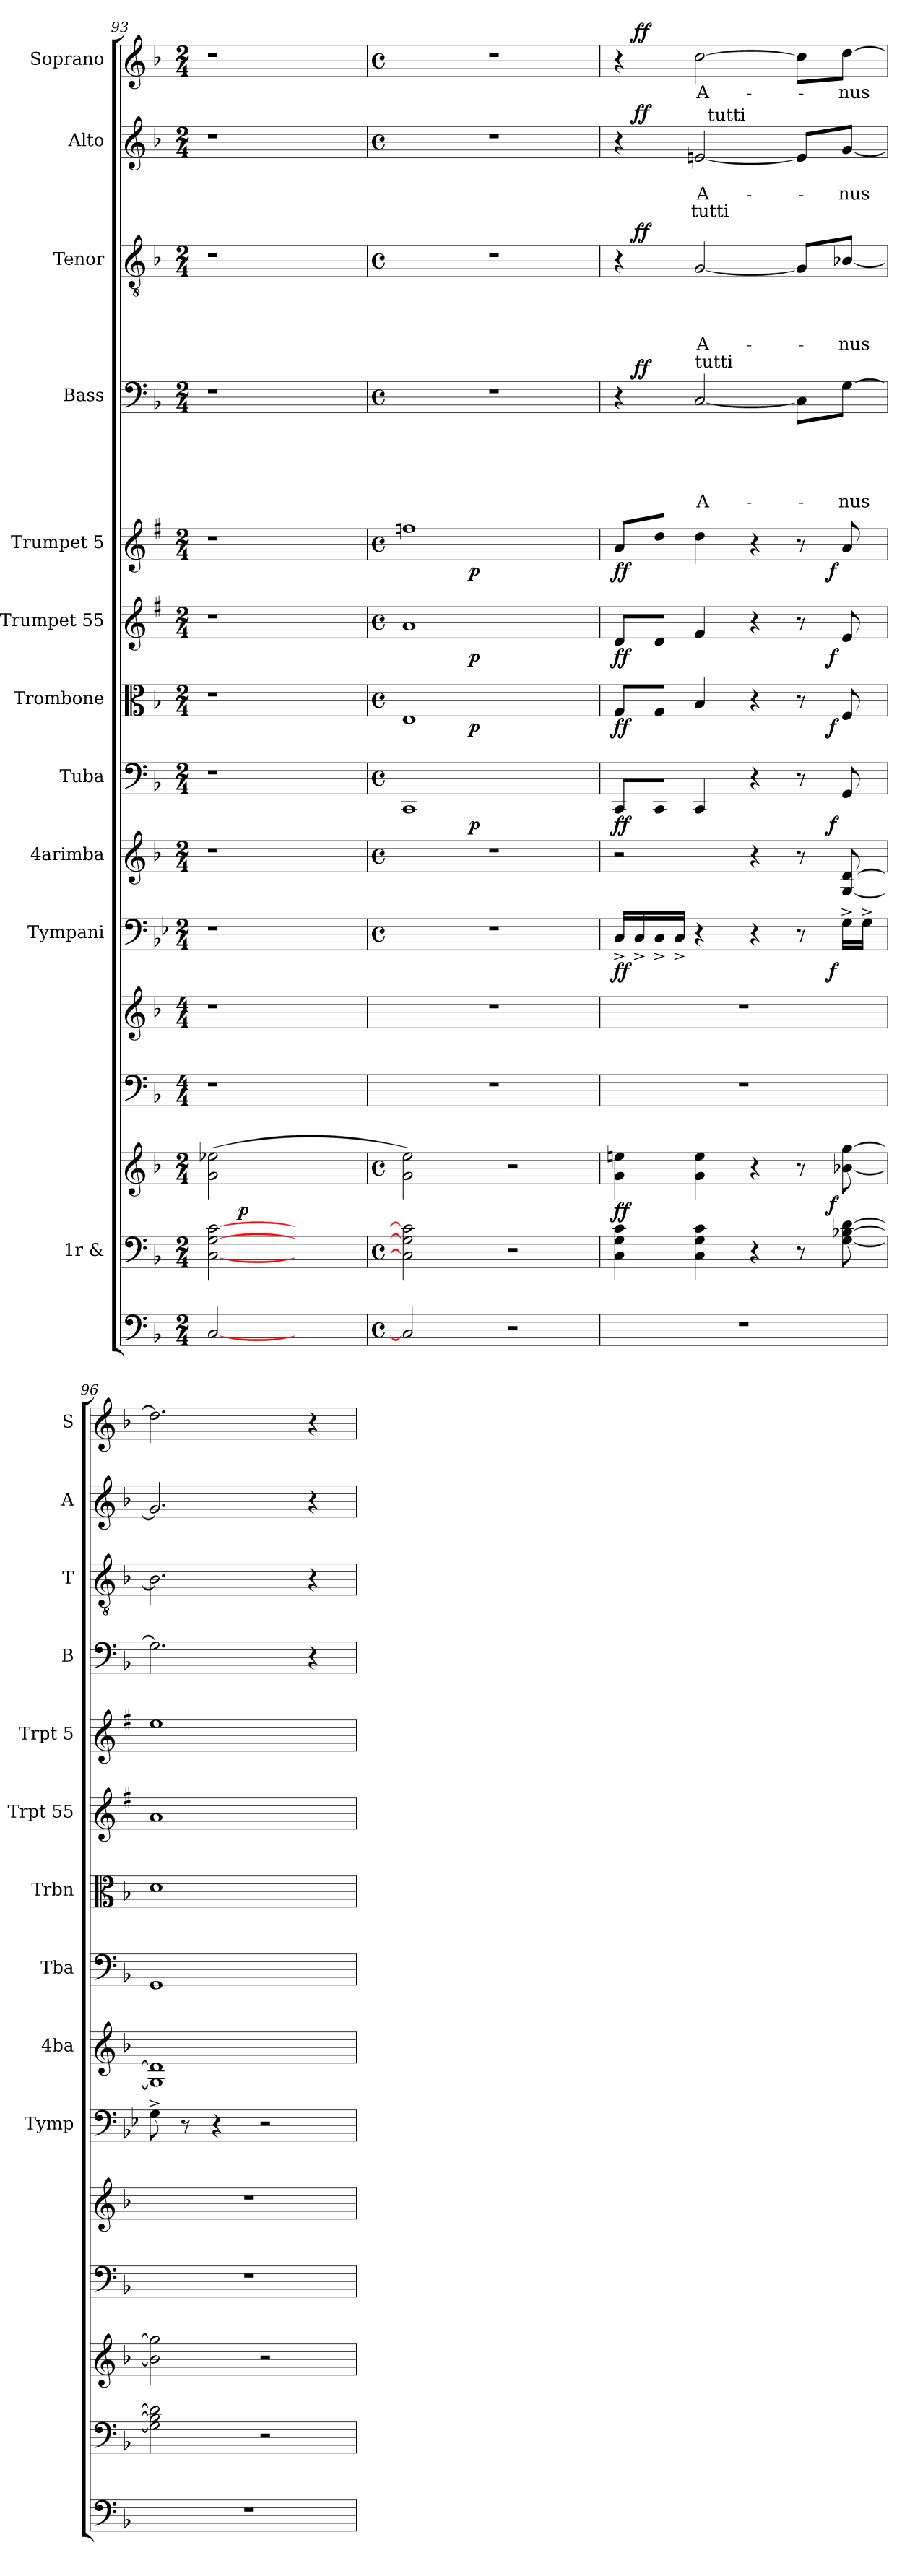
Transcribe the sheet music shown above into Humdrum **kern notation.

**kern	**kern	**kern	**dynam	**kern	**kern	**kern	**dynam	**kern	**kern	**dynam	**kern	**dynam	**kern	**dynam	**kern	**dynam	**kern	**text	**text	**text	**text	**text	**dynam	**kern	**text	**text	**text	**text	**dynam	**kern	**text	**text	**text	**dynam	**kern	**text	**dynam
*part14	*part13	*part13	*part13	*part12	*part11	*part10	*part10	*part9	*part8	*part8	*part7	*part7	*part6	*part6	*part5	*part5	*part4	*part4	*part4	*part4	*part4	*part4	*part4	*part3	*part3	*part3	*part3	*part3	*part3	*part2	*part2	*part2	*part2	*part2	*part1	*part1	*part1
*staff15	*staff14	*staff13	*staff13/14	*staff12	*staff11	*staff10	*staff10	*staff9	*staff8	*staff8	*staff7	*staff7	*staff6	*staff6	*staff5	*staff5	*staff4	*staff4	*staff4	*staff4	*staff4	*staff4	*staff4	*staff3	*staff3	*staff3	*staff3	*staff3	*staff3	*staff2	*staff2	*staff2	*staff2	*staff2	*staff1	*staff1	*staff1
*	*I"1r &	*	*	*	*	*I"Tympani	*	*I"4arimba	*I"Tuba	*	*I"Trombone	*	*I"Trumpet 55	*	*I"Trumpet 5	*	*I"Bass	*	*	*	*	*	*	*I"Tenor	*	*	*	*	*	*I"Alto	*	*	*	*	*I"Soprano	*	*
*	*	*	*	*	*	*I'Tymp	*	*I'4ba	*I'Tba	*	*I'Trbn	*	*I'Trpt 55	*	*I'Trpt 5	*	*I'B	*	*	*	*	*	*	*I'T	*	*	*	*	*	*I'A	*	*	*	*	*I'S	*	*
*clefF4	*clefF4	*clefG2	*	*clefF4	*clefG2	*clefF4	*	*clefG2	*clefF4	*	*clefC3	*	*clefG2	*	*clefG2	*	*clefF4	*	*	*	*	*	*	*clefGv2	*	*	*	*	*	*clefG2	*	*	*	*	*clefG2	*	*
*	*	*	*	*	*	*	*	*	*	*	*	*	*ITrd1c2	*	*ITrd1c2	*	*	*	*	*	*	*	*	*	*	*	*	*	*	*	*	*	*	*	*	*	*
*k[b-]	*k[b-]	*k[b-]	*	*k[b-]	*k[b-]	*k[b-e-]	*	*k[b-]	*k[b-]	*	*k[b-]	*	*k[b-]	*	*k[b-]	*	*k[b-]	*	*	*	*	*	*	*k[b-]	*	*	*	*	*	*k[b-]	*	*	*	*	*k[b-]	*	*
*F:	*F:	*F:	*	*F:	*F:	*B-:	*	*F:	*F:	*	*F:	*	*F:	*	*F:	*	*F:	*	*	*	*	*	*	*F:	*	*	*	*	*	*F:	*	*	*	*	*F:	*	*
*M2/4	*M2/4	*M2/4	*	*M4/4	*M4/4	*M2/4	*	*M2/4	*M2/4	*	*M2/4	*	*M2/4	*	*M2/4	*	*M2/4	*	*	*	*	*	*	*M2/4	*	*	*	*	*	*M2/4	*	*	*	*	*M2/4	*	*
=93	=93	=93	=93	=93	=93	=93	=93	=93	=93	=93	=93	=93	=93	=93	=93	=93	=93	=93	=93	=93	=93	=93	=93	=93	=93	=93	=93	=93	=93	=93	=93	=93	=93	=93	=93	=93	=93
!	!	!	!	!	!	!LO:N:vis=1	!	!LO:N:vis=1	!LO:N:vis=1	!	!LO:N:vis=1	!	!LO:N:vis=1	!	!LO:N:vis=1	!	!LO:N:vis=1	!	!	!	!	!	!	!LO:N:vis=1	!	!	!	!	!	!LO:N:vis=1	!	!	!	!	!LO:N:vis=1	!	!
*	*^	*	*	*	*	*	*	*	*	*	*	*	*	*	*	*	*	*	*	*	*	*	*	*	*	*	*	*	*	*	*	*	*	*	*	*	*
[<2C/	[<2C\ [>2G\ [>2c\	8ryy	(>2g\ 2ee-X\	.	1r	1r	2r	.	2r	2r	.	2r	.	2r	.	2r	.	2r	.	.	.	.	.	.	2r	.	.	.	.	.	2r	.	.	.	.	2r	.	.
!	!	!	!	!LO:DY:a=2	!	!	!	!	!	!	!	!	!	!	!	!	!	!	!	!	!	!	!	!	!	!	!	!	!	!	!	!	!	!	!	!	!	!
.	.	2..ryy	.	p	.	.	.	.	.	.	.	.	.	.	.	.	.	.	.	.	.	.	.	.	.	.	.	.	.	.	.	.	.	.	.	.	.	.
2ryy	2ryy	.	2ryy	.	.	.	2ryy	.	2ryy	2ryy	.	2ryy	.	2ryy	.	2ryy	.	2ryy	.	.	.	.	.	.	2ryy	.	.	.	.	.	2ryy	.	.	.	.	2ryy	.	.
*	*v	*v	*	*	*	*	*	*	*	*	*	*	*	*	*	*	*	*	*	*	*	*	*	*	*	*	*	*	*	*	*	*	*	*	*	*	*	*
!!LO:PB:g=z
=94	=94	=94	=94	=94	=94	=94	=94	=94	=94	=94	=94	=94	=94	=94	=94	=94	=94	=94	=94	=94	=94	=94	=94	=94	=94	=94	=94	=94	=94	=94	=94	=94	=94	=94	=94	=94	=94
*M4/4	*M4/4	*M4/4	*	*	*	*M4/4	*	*M4/4	*M4/4	*	*M4/4	*	*M4/4	*	*M4/4	*	*M4/4	*	*	*	*	*	*	*M4/4	*	*	*	*	*	*M4/4	*	*	*	*	*M4/4	*	*
*met(c)	*met(c)	*met(c)	*	*	*	*met(c)	*	*met(c)	*met(c)	*	*met(c)	*	*met(c)	*	*met(c)	*	*met(c)	*	*	*	*	*	*	*met(c)	*	*	*	*	*	*met(c)	*	*	*	*	*met(c)	*	*
*	*	*	*	*	*	*	*	*	*^	*	*^	*	*^	*	*^	*	*	*	*	*	*	*	*	*	*	*	*	*	*	*	*	*	*	*	*	*	*
2C/]	2C\] 2G\] 2c\]	2g\ 2ee\)	.	1r	1r	1r	.	1r	1CC	4ryy	.	1E	4ryy	.	1g	4ryy	.	1ee-X	4ryy	.	1r	.	.	.	.	.	.	1r	.	.	.	.	.	1r	.	.	.	.	1r	.	.
.	.	.	.	.	.	.	.	.	.	16ryy	.	.	16ryy	.	.	16ryy	.	.	16ryy	.	.	.	.	.	.	.	.	.	.	.	.	.	.	.	.	.	.	.	.	.	.
!	!	!	!	!	!	!	!	!	!	!	!LO:DY:b	!	!	!LO:DY:b	!	!	!LO:DY:b	!	!	!LO:DY:b	!	!	!	!	!	!	!	!	!	!	!	!	!	!	!	!	!	!	!	!	!
.	.	.	.	.	.	.	.	.	.	2ryy	p	.	2ryy	p	.	2ryy	p	.	2ryy	p	.	.	.	.	.	.	.	.	.	.	.	.	.	.	.	.	.	.	.	.	.
2r	2r	2r	.	.	.	.	.	.	.	.	.	.	.	.	.	.	.	.	.	.	.	.	.	.	.	.	.	.	.	.	.	.	.	.	.	.	.	.	.	.	.
.	.	.	.	.	.	.	.	.	.	8.ryy	.	.	8.ryy	.	.	8.ryy	.	.	8.ryy	.	.	.	.	.	.	.	.	.	.	.	.	.	.	.	.	.	.	.	.	.	.
=95	=95	=95	=95	=95	=95	=95	=95	=95	=95	=95	=95	=95	=95	=95	=95	=95	=95	=95	=95	=95	=95	=95	=95	=95	=95	=95	=95	=95	=95	=95	=95	=95	=95	=95	=95	=95	=95	=95	=95	=95	=95
!	!	!	!LO:DY:a=2	!	!	!	!LO:DY:b	!	!	!	!LO:DY:b	!	!	!LO:DY:b	!	!	!LO:DY:b	!	!	!LO:DY:b	!	!	!	!	!	!	!	!	!	!	!	!	!	!	!	!	!	!	!	!	!
*	*^	*	*	*	*	*^	*	*	*	*	*	*	*	*	*	*	*	*	*	*	*^	*	*	*	*	*	*	*^	*	*	*	*	*	*^	*	*	*	*	*^	*	*
*	*	*	*	*	*	*	*	*	*	*	*	*	*	*	*	*	*	*	*	*	*	*	*	*	*	*	*	*	*	*	*	*	*	*	*	*	*	*	*^	*	*	*	*	*	*	*	*
1r	4C\ 4G\ 4c\	2ryy	4g\ 4een\	ff	1r	1r	16C^</LL	2ryy	ff	2r	8CC/L	2ryy	ff	8G/L	2ryy	ff	8c/L	2ryy	ff	8g/L	2ryy	ff	4r	16ryy	.	.	.	.	.	.	4r	16ryy	.	.	.	.	.	4r	16ryy	4ryy	.	.	.	.	4r	16ryy	.	.
!	!	!	!	!	!	!	!	!	!	!	!	!	!	!	!	!	!	!	!	!	!	!	!	!	!	!	!	!	!	!LO:DY:a	!	!	!	!	!	!	!LO:DY:a	!	!	!	!	!	!	!LO:DY:a	!	!	!	!LO:DY:a
.	.	.	.	.	.	.	16C^</	.	.	.	.	.	.	.	.	.	.	.	.	.	.	.	.	2...ryy	.	.	.	.	.	ff	.	2...ryy	.	.	.	.	ff	.	2...ryy	.	.	.	.	ff	.	2...ryy	.	ff
.	.	.	.	.	.	.	16C^</	.	.	.	8CC/J	.	.	8G/J	.	.	8c/J	.	.	8cc/J	.	.	.	.	.	.	.	.	.	.	.	.	.	.	.	.	.	.	.	.	.	.	.	.	.	.	.	.
.	.	.	.	.	.	.	16C^</JJ	.	.	.	.	.	.	.	.	.	.	.	.	.	.	.	.	.	.	.	.	.	.	.	.	.	.	.	.	.	.	.	.	.	.	.	.	.	.	.	.	.
!	!	!	!	!	!	!	!	!	!	!	!	!	!	!	!	!	!	!	!	!	!	!	!LO:TX:a:t=tutti	!	!	!	!	!	!	!	!	!	!	!	!	!	!	!	!	!	!	!	!	!	!	!	!	!
!	!	!	!	!	!	!	!	!	!	!	!	!	!	!	!	!	!	!	!	!	!	!	!	!	!	!	!	!	!LO:LY:b:rj	!	!	!	!	!	!	!LO:LY:b:rj	!	!	!	!	!	!LO:LY:b:rj	!LO:LY:b:rj	!	!	!	!LO:LY:b:rj	!
.	4C\ 4G\ 4c\	.	4g\ 4ee\	.	.	.	4r	.	.	.	4CC/	.	.	4B-/	.	.	4e/	.	.	4cc\	.	.	[>2C/	.	.	.	.	.	A-	.	[<2G/	.	.	.	.	A-	.	[<2en/	.	32ryy	.	A-	tutti	.	[>2cc\	.	A-	.
!	!	!	!	!	!	!	!	!	!	!	!	!	!	!	!	!	!	!	!	!	!	!	!	!	!	!	!	!	!	!	!	!	!	!	!	!	!	!	!	!LO:TX:a:t=tutti	!	!	!	!	!	!	!	!
.	.	.	.	.	.	.	.	.	.	.	.	.	.	.	.	.	.	.	.	.	.	.	.	.	.	.	.	.	.	.	.	.	.	.	.	.	.	.	.	2ryy	.	.	.	.	.	.	.	.
.	4r	4ryy	4r	.	.	.	4r	4ryy	.	4r	4r	4ryy	.	4r	4ryy	.	4r	4ryy	.	4r	4ryy	.	.	.	.	.	.	.	.	.	.	.	.	.	.	.	.	.	.	.	.	.	.	.	.	.	.	.
.	8r	16.ryy	8r	.	.	.	8r	16.ryy	.	8r	8r	16.ryy	.	8r	16.ryy	.	8r	16.ryy	.	8r	16.ryy	.	8C\L]	.	.	.	.	.	.	.	8G/L]	.	.	.	.	.	.	8e/L]	.	.	.	.	.	.	8cc\L]	.	.	.
.	.	.	.	.	.	.	.	.	.	.	.	.	.	.	.	.	.	.	.	.	.	.	.	.	.	.	.	.	.	.	.	.	.	.	.	.	.	.	.	8..ryy	.	.	.	.	.	.	.	.
!	!	!	!	!LO:DY:a=2	!	!	!	!	!LO:DY:b	!	!	!	!LO:DY:b	!	!	!LO:DY:b	!	!	!LO:DY:b	!	!	!LO:DY:b	!	!	!	!	!	!	!	!	!	!	!	!	!	!	!	!	!	!	!	!	!	!	!	!	!	!
.	.	8ryy	.	f	.	.	.	8ryy	f	.	.	8ryy	f	.	8ryy	f	.	8ryy	f	.	8ryy	f	.	.	.	.	.	.	.	.	.	.	.	.	.	.	.	.	.	.	.	.	.	.	.	.	.	.
!	!	!	!	!	!	!	!	!	!	!	!	!	!	!	!	!	!	!	!	!	!	!	!	!	!	!	!	!	!LO:LY:b	!	!	!	!	!	!	!LO:LY:b	!	!	!	!	!	!LO:LY:b	!	!	!	!	!LO:LY:b	!
.	[<8G\ [>8B-X\ [>8d\	.	[<8b-X\ [>8gg\	.	.	.	16G^>\LL	.	.	[<8G/ [>8d/	8GG/	.	.	8F/	.	.	8d/	.	.	8g/	.	.	[>8G\J	.	.	.	.	.	-nus	.	[>8B-X/J	.	.	.	.	-nus	.	[<8g/J	.	.	.	-nus	.	.	[>8dd\J	.	-nus	.
.	.	.	.	.	.	.	16G^>\JJ	.	.	.	.	.	.	.	.	.	.	.	.	.	.	.	.	.	.	.	.	.	.	.	.	.	.	.	.	.	.	.	.	.	.	.	.	.	.	.	.	.
.	.	32ryy	.	.	.	.	.	32ryy	.	.	.	32ryy	.	.	32ryy	.	.	32ryy	.	.	32ryy	.	.	.	.	.	.	.	.	.	.	.	.	.	.	.	.	.	.	.	.	.	.	.	.	.	.	.
*	*	*	*	*	*	*	*	*	*	*	*v	*v	*	*	*	*	*v	*v	*	*v	*v	*	*v	*v	*	*	*	*	*	*	*v	*v	*	*	*	*	*	*v	*v	*v	*	*	*	*	*v	*v	*	*
*	*v	*v	*	*	*	*	*v	*v	*	*	*	*	*v	*v	*	*	*	*	*	*	*	*	*	*	*	*	*	*	*	*	*	*	*	*	*	*	*	*	*	*
=96	=96	=96	=96	=96	=96	=96	=96	=96	=96	=96	=96	=96	=96	=96	=96	=96	=96	=96	=96	=96	=96	=96	=96	=96	=96	=96	=96	=96	=96	=96	=96	=96	=96	=96	=96	=96	=96
1r	2G\] 2B-\] 2d\]	2b-\] 2gg\]	.	1r	1r	8G^>\	.	1G] 1d]	1GG	.	1d	.	1g	.	1dd	.	2.G\]	.	.	.	.	.	.	2.B-\]	.	.	.	.	.	2.g/]	.	.	.	.	2.dd\]	.	.
.	.	.	.	.	.	8r	.	.	.	.	.	.	.	.	.	.	.	.	.	.	.	.	.	.	.	.	.	.	.	.	.	.	.	.	.	.	.
.	.	.	.	.	.	4r	.	.	.	.	.	.	.	.	.	.	.	.	.	.	.	.	.	.	.	.	.	.	.	.	.	.	.	.	.	.	.
.	2r	2r	.	.	.	2r	.	.	.	.	.	.	.	.	.	.	.	.	.	.	.	.	.	.	.	.	.	.	.	.	.	.	.	.	.	.	.
.	.	.	.	.	.	.	.	.	.	.	.	.	.	.	.	.	4r	.	.	.	.	.	.	4r	.	.	.	.	.	4r	.	.	.	.	4r	.	.
=	=	=	=	=	=	=	=	=	=	=	=	=	=	=	=	=	=	=	=	=	=	=	=	=	=	=	=	=	=	=	=	=	=	=	=	=	=
*-	*-	*-	*-	*-	*-	*-	*-	*-	*-	*-	*-	*-	*-	*-	*-	*-	*-	*-	*-	*-	*-	*-	*-	*-	*-	*-	*-	*-	*-	*-	*-	*-	*-	*-	*-	*-	*-
